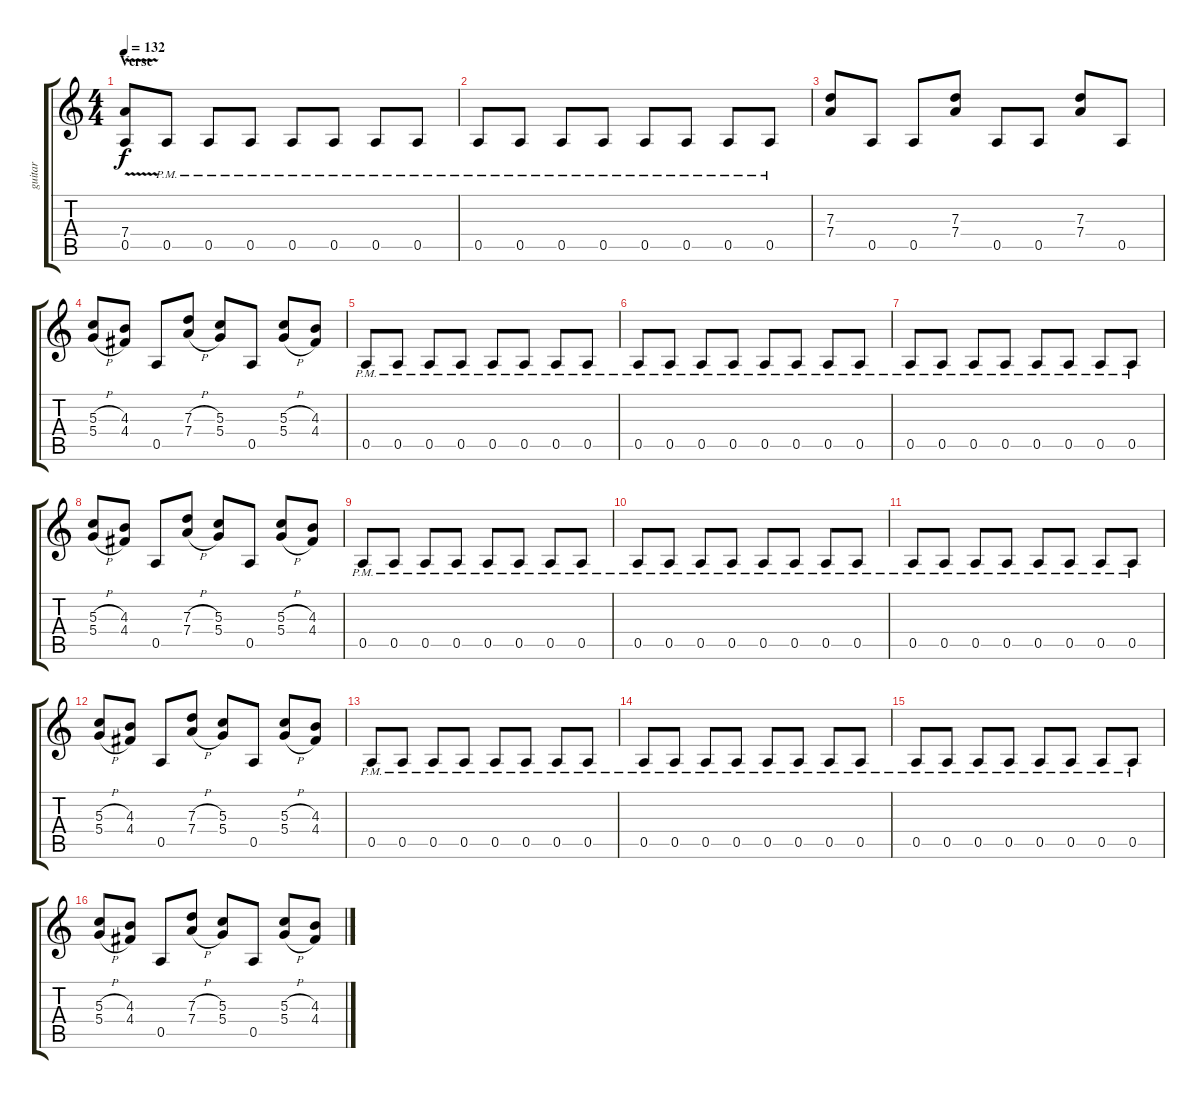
\track ("guitar" "guitar") {instrument distortionguitar}
\staff {score tabs}
\tuning (E4 B3 G3 D3 A2 E2) {hide}
\ts (4 4)
\section ("" "Verse")
\tempo 132
\clef g2
\ks c
(7.4{v} 0.5).8{dy f} 0.5{pm}.8 0.5{pm}.8 0.5{pm}.8 0.5{pm}.8 0.5{pm}.8 0.5{pm}.8 0.5{pm}.8 |
0.5{pm}.8 0.5{pm}.8 0.5{pm}.8 0.5{pm}.8 0.5{pm}.8 0.5{pm}.8 0.5{pm}.8 0.5{pm}.8 |
(7.3 7.4).8 0.5.8 0.5.8 (7.3 7.4).8 0.5.8 0.5.8 (7.3 7.4).8 0.5.8 |
(5.3{h} 5.4{h}).8 (4.3 4.4).8 0.5.8 (7.3{h} 7.4{h}).8 (5.3 5.4).8 0.5.8 (5.3{h} 5.4{h}).8 (4.3 4.4).8 |
0.5{pm}.8 0.5{pm}.8 0.5{pm}.8 0.5{pm}.8 0.5{pm}.8 0.5{pm}.8 0.5{pm}.8 0.5{pm}.8 |
0.5{pm}.8 0.5{pm}.8 0.5{pm}.8 0.5{pm}.8 0.5{pm}.8 0.5{pm}.8 0.5{pm}.8 0.5{pm}.8 |
0.5{pm}.8 0.5{pm}.8 0.5{pm}.8 0.5{pm}.8 0.5{pm}.8 0.5{pm}.8 0.5{pm}.8 0.5{pm}.8 |
(5.3{h} 5.4{h}).8 (4.3 4.4).8 0.5.8 (7.3{h} 7.4{h}).8 (5.3 5.4).8 0.5.8 (5.3{h} 5.4{h}).8 (4.3 4.4).8 |
0.5{pm}.8 0.5{pm}.8 0.5{pm}.8 0.5{pm}.8 0.5{pm}.8 0.5{pm}.8 0.5{pm}.8 0.5{pm}.8 |
0.5{pm}.8 0.5{pm}.8 0.5{pm}.8 0.5{pm}.8 0.5{pm}.8 0.5{pm}.8 0.5{pm}.8 0.5{pm}.8 |
0.5{pm}.8 0.5{pm}.8 0.5{pm}.8 0.5{pm}.8 0.5{pm}.8 0.5{pm}.8 0.5{pm}.8 0.5{pm}.8 |
(5.3{h} 5.4{h}).8 (4.3 4.4).8 0.5.8 (7.3{h} 7.4{h}).8 (5.3 5.4).8 0.5.8 (5.3{h} 5.4{h}).8 (4.3 4.4).8 |
0.5{pm}.8 0.5{pm}.8 0.5{pm}.8 0.5{pm}.8 0.5{pm}.8 0.5{pm}.8 0.5{pm}.8 0.5{pm}.8 |
0.5{pm}.8 0.5{pm}.8 0.5{pm}.8 0.5{pm}.8 0.5{pm}.8 0.5{pm}.8 0.5{pm}.8 0.5{pm}.8 |
0.5{pm}.8 0.5{pm}.8 0.5{pm}.8 0.5{pm}.8 0.5{pm}.8 0.5{pm}.8 0.5{pm}.8 0.5{pm}.8 |
(5.3{h} 5.4{h}).8 (4.3 4.4).8 0.5.8 (7.3{h} 7.4{h}).8 (5.3 5.4).8 0.5.8 (5.3{h} 5.4{h}).8 (4.3 4.4).8
